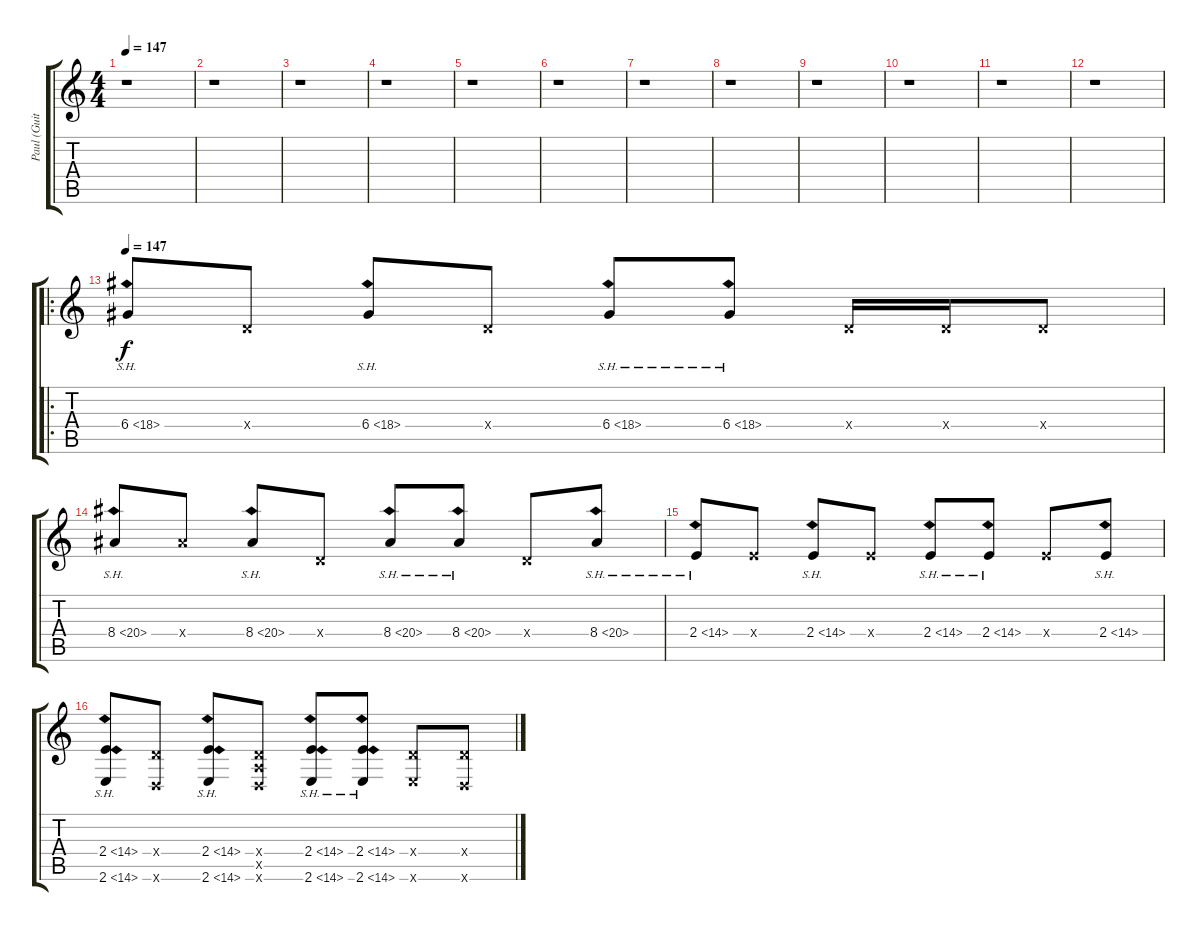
\track ("Paul (Guitar 2)" "Paul (Guit") {instrument distortionguitar}
\staff {score tabs}
\tuning (E4 B3 G3 D3 A2 D2) {hide}
\ts (4 4)
\tempo 147
\clef g2
\ks c
r.1{dy f} |
r.1 |
r.1 |
r.1 |
r.1 |
r.1 |
r.1 |
r.1 |
r.1 |
r.1 |
r.1 |
r.1 |
\ro
\tempo 147
6.4{sh 12}.8{volume 11} 0.4{x}.8 6.4{sh 12}.8 0.4{x}.8 6.4{sh 12}.8 6.4{sh 12}.8 0.4{x}.16 0.4{x}.16 0.4{x}.8 |
8.4{sh 12}.8 8.4{x}.8 8.4{sh 12}.8 0.4{x}.8 8.4{sh 12}.8 8.4{sh 12}.8 0.4{x}.8 8.4{sh 12}.8 |
2.4{sh 12}.8 2.4{x}.8 2.4{sh 12}.8 2.4{x}.8 2.4{sh 12}.8 2.4{sh 12}.8 2.4{x}.8 2.4{sh 12}.8 |
(2.4{sh 12} 2.6{sh 12}).8 (0.4{x} 0.6{x}).8 (2.4{sh 12} 2.6{sh 12}).8 (0.4{x} 0.5{x} 0.6{x}).8 (2.4{sh 12} 2.6{sh 12}).8 (2.4{sh 12} 2.6{sh 12}).8 (0.4{x} 2.6{x}).8 (0.4{x} 0.6{x}).8
